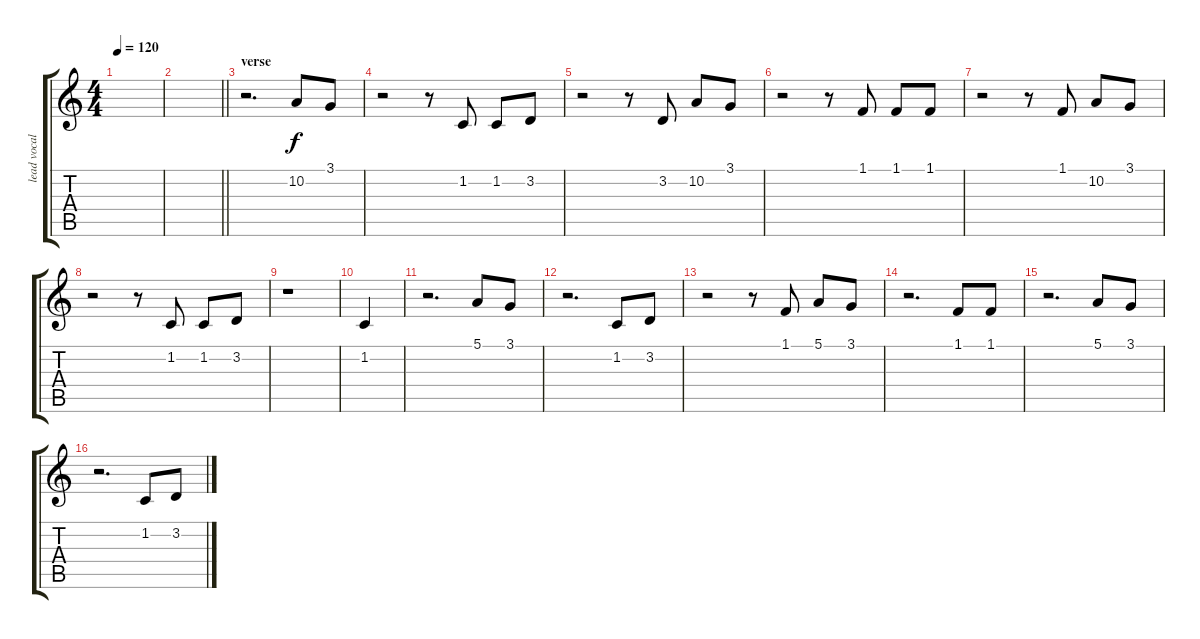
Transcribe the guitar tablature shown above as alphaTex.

\track ("lead vocals" "lead vocal") {instrument lead1square}
\staff {score tabs}
\tuning (E4 B3 G3 D3 A2 E2) {hide}
\ts (4 4)
\tempo 120
\clef g2
\ks c
|
\barLineRight lightlight
|
\section ("" "verse")
r.2{d} 10.2.8 3.1.8 |
r.2 r.8 1.2.8 1.2.8 3.2.8 |
r.2 r.8 3.2.8 10.2.8 3.1.8 |
r.2 r.8 1.1.8 1.1.8 1.1.8 |
r.2 r.8 1.1.8 10.2.8 3.1.8 |
r.2 r.8 1.2.8 1.2.8 3.2.8 |
r.1 |
1.2.4 |
r.2{d} 5.1.8 3.1.8 |
r.2{d} 1.2.8 3.2.8 |
r.2 r.8 1.1.8 5.1.8 3.1.8 |
r.2{d} 1.1.8 1.1.8 |
r.2{d} 5.1.8 3.1.8 |
r.2{d} 1.2.8 3.2.8
